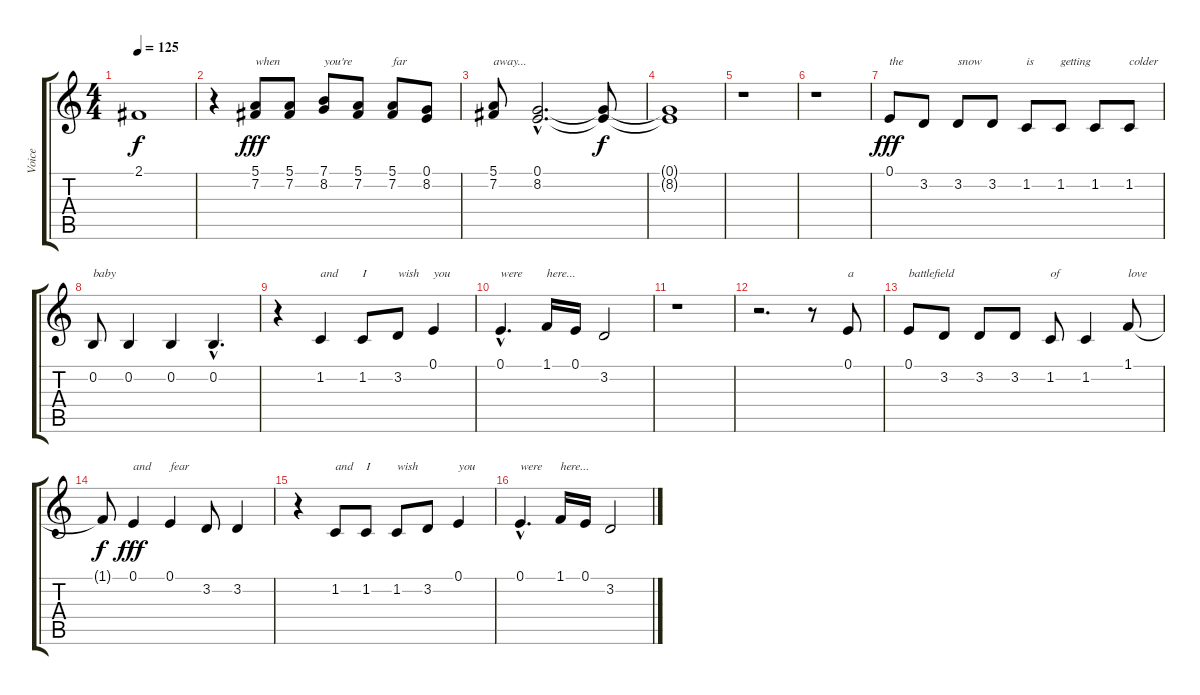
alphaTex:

\track ("Voice" "Voice") {instrument oboe}
\staff {score tabs}
\tuning (E4 B3 G3 D3 A2 E2) {hide}
\ts (4 4)
\tempo 125
\clef g2
\ks c
2.1{t}.1{dy f} |
r.4 (5.1 7.2).8{txt "when" dy fff} (5.1 7.2).8 (7.1 8.2).8{txt "you're"} (5.1 7.2).8 (5.1 7.2).8{txt "far"} (0.1 8.2).8 |
(5.1 7.2).8{txt "away..."} (0.1{hac} 8.2{hac}).2{d} (0.1{t} 8.2{t}).8{dy f} |
(0.1{t} 8.2{t}).1 |
r.1 |
r.1 |
0.1.8{txt "the" dy fff} 3.2.8 3.2.8{txt "snow"} 3.2.8 1.2.8{txt "is"} 1.2.8{txt "getting"} 1.2.8 1.2.8{txt "colder"} |
0.2.8{txt "baby"} 0.2.4 0.2.4 0.2{hac}.4{d} |
r.4 1.2.4{txt "and"} 1.2.8{txt "I"} 3.2.8{txt "wish"} 0.1.4{txt "you"} |
0.1{hac}.4{d txt "were"} 1.1.16{txt "here..."} 0.1.16 3.2.2 |
r.1 |
r.2{d} r.8 0.1.8{txt "a"} |
0.1.8{txt "battlefield "} 3.2.8 3.2.8 3.2.8 1.2.8{txt "of"} 1.2.4 1.1.8{txt "love"} |
1.1{t}.8{dy f} 0.1.4{txt "and" dy fff} 0.1.4{txt "fear"} 3.2.8 3.2.4 |
r.4 1.2.8{txt "and"} 1.2.8{txt "I"} 1.2.8{txt "wish"} 3.2.8 0.1.4{txt "you"} |
0.1{hac}.4{d txt "were"} 1.1.16{txt "here..."} 0.1.16 3.2.2
